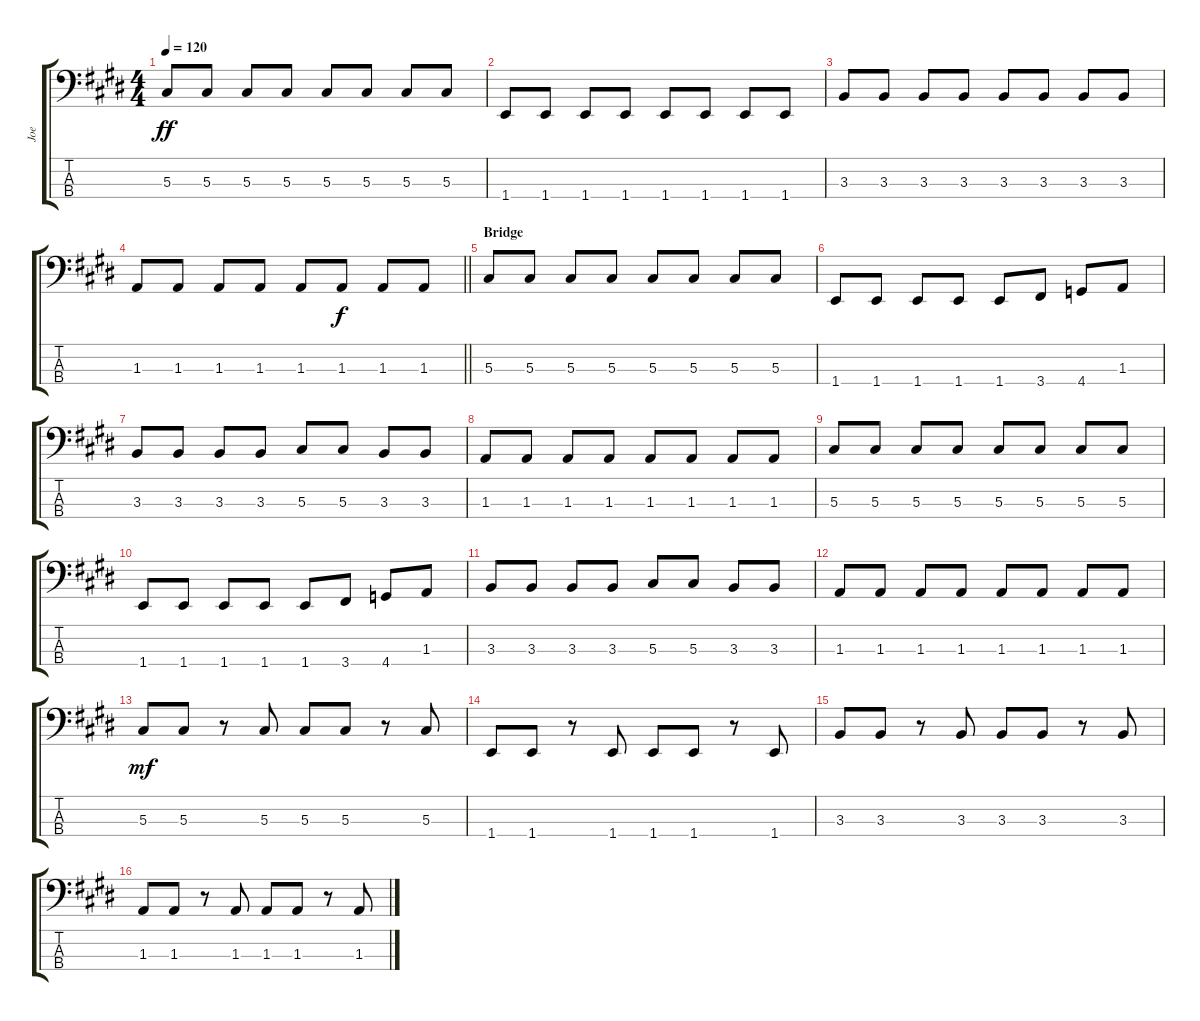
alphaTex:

\track ("Joe" "Joe") {instrument electricbassfinger}
\staff {score tabs}
\tuning (Gb2 Db2 Ab1 Eb1) {hide}
\ts (4 4)
\tempo 120
\clef f4
\ks e
5.3.8{dy ff} 5.3.8 5.3.8 5.3.8 5.3.8 5.3.8 5.3.8 5.3.8 |
1.4.8 1.4.8 1.4.8 1.4.8 1.4.8 1.4.8 1.4.8 1.4.8 |
3.3.8 3.3.8 3.3.8 3.3.8 3.3.8 3.3.8 3.3.8 3.3.8 |
\barLineRight lightlight
1.3.8 1.3.8 1.3.8 1.3.8 1.3.8 1.3.8{dy f} 1.3.8 1.3.8 |
\section ("" "Bridge")
5.3.8 5.3.8 5.3.8 5.3.8 5.3.8 5.3.8 5.3.8 5.3.8 |
1.4.8 1.4.8 1.4.8 1.4.8 1.4.8 3.4.8 4.4.8 1.3.8 |
3.3.8 3.3.8 3.3.8 3.3.8 5.3.8 5.3.8 3.3.8 3.3.8 |
1.3.8 1.3.8 1.3.8 1.3.8 1.3.8 1.3.8 1.3.8 1.3.8 |
5.3.8 5.3.8 5.3.8 5.3.8 5.3.8 5.3.8 5.3.8 5.3.8 |
1.4.8 1.4.8 1.4.8 1.4.8 1.4.8 3.4.8 4.4.8 1.3.8 |
3.3.8 3.3.8 3.3.8 3.3.8 5.3.8 5.3.8 3.3.8 3.3.8 |
1.3.8 1.3.8 1.3.8 1.3.8 1.3.8 1.3.8 1.3.8 1.3.8 |
5.3.8{dy mf} 5.3.8 r.8 5.3.8 5.3.8 5.3.8 r.8 5.3.8 |
1.4.8 1.4.8 r.8 1.4.8 1.4.8 1.4.8 r.8 1.4.8 |
3.3.8 3.3.8 r.8 3.3.8 3.3.8 3.3.8 r.8 3.3.8 |
1.3.8 1.3.8 r.8 1.3.8 1.3.8 1.3.8 r.8 1.3.8
